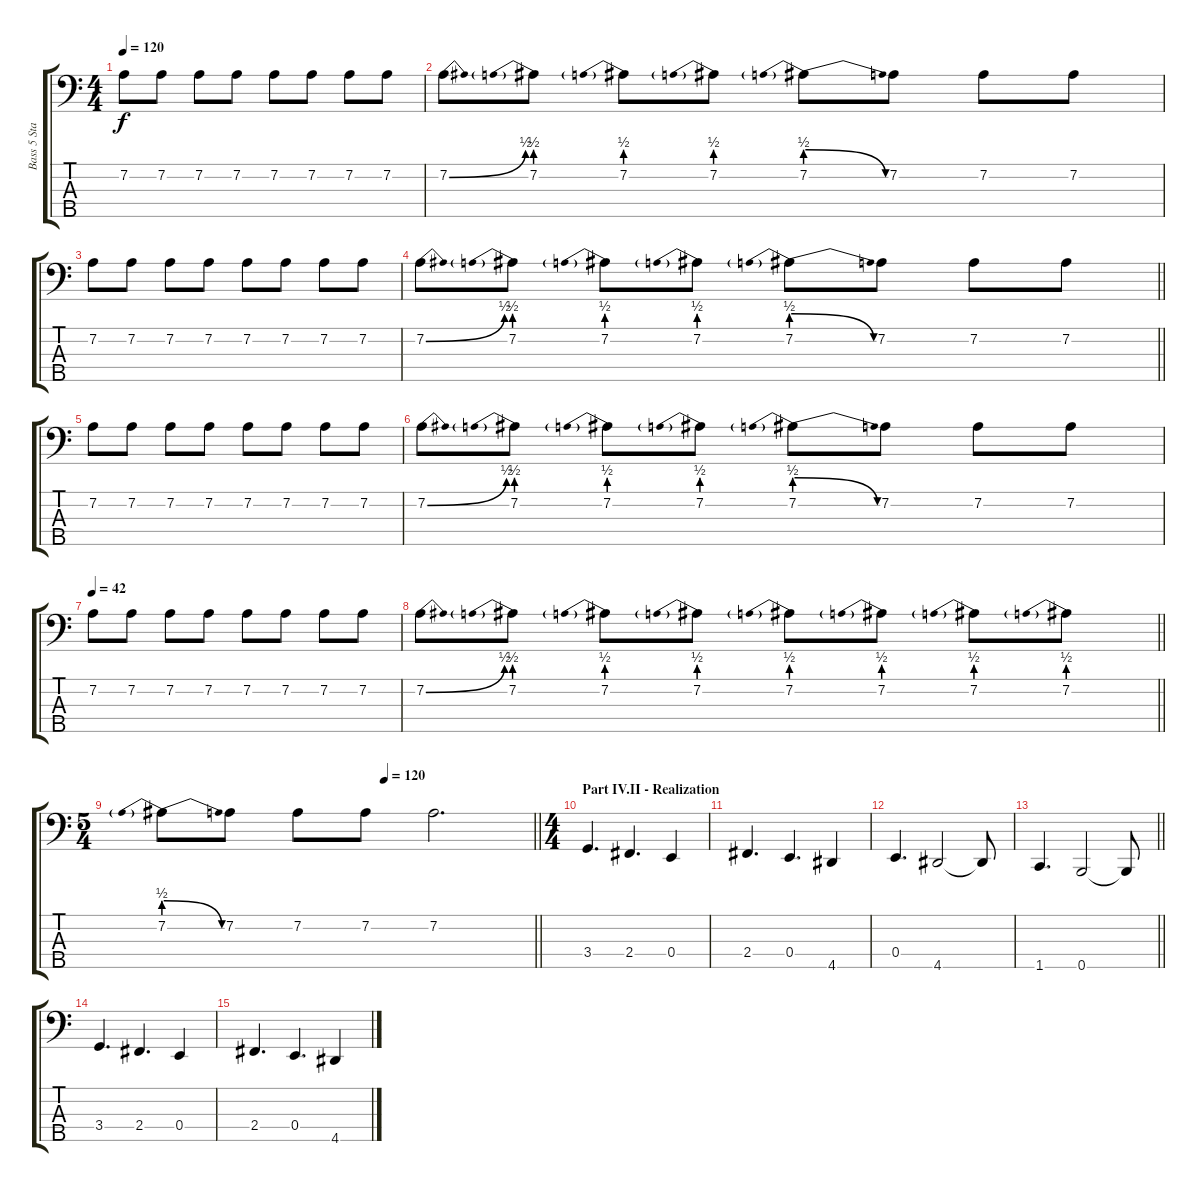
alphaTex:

\track ("Bass 5 Standard" "Bass 5 Sta") {instrument electricbassfinger}
\staff {score tabs}
\tuning (G2 D2 A1 E1 B0) {hide}
\ts (4 4)
\section ("" "")
\tempo 120
\clef f4
\ks c
7.2.8{dy f} 7.2.8 7.2.8 7.2.8 7.2.8 7.2.8 7.2.8 7.2.8 |
7.2{be (bend 0 0 60 2)}.8 7.2{be (prebend 0 2 60 2)}.8 7.2{be (prebend 0 2 60 2)}.8 7.2{be (prebend 0 2 60 2)}.8 7.2{be (prebendrelease 0 2 60 0)}.8 7.2.8 7.2.8 7.2.8 |
7.2.8 7.2.8 7.2.8 7.2.8 7.2.8 7.2.8 7.2.8 7.2.8 |
\barLineRight lightlight
7.2{be (bend 0 0 60 2)}.8 7.2{be (prebend 0 2 60 2)}.8 7.2{be (prebend 0 2 60 2)}.8 7.2{be (prebend 0 2 60 2)}.8 7.2{be (prebendrelease 0 2 60 0)}.8 7.2.8 7.2.8 7.2.8 |
7.2.8 7.2.8 7.2.8 7.2.8 7.2.8 7.2.8 7.2.8 7.2.8 |
7.2{be (bend 0 0 60 2)}.8 7.2{be (prebend 0 2 60 2)}.8 7.2{be (prebend 0 2 60 2)}.8 7.2{be (prebend 0 2 60 2)}.8 7.2{be (prebendrelease 0 2 60 0)}.8 7.2.8 7.2.8 7.2.8 |
\tempo 42
7.2.8 7.2.8 7.2.8 7.2.8 7.2.8 7.2.8 7.2.8 7.2.8 |
\barLineRight lightlight
7.2{be (bend 0 0 60 2)}.8 7.2{be (prebend 0 2 60 2)}.8 7.2{be (prebend 0 2 60 2)}.8 7.2{be (prebend 0 2 60 2)}.8 7.2{be (prebend 0 2 60 2)}.8 7.2{be (prebend 0 2 60 2)}.8 7.2{be (prebend 0 2 60 2)}.8 7.2{be (prebend 0 2 60 2)}.8 |
\ts (5 4)
\tempo (120 0.6)
\barLineRight lightlight
7.2{be (prebendrelease 0 2 60 0)}.8 7.2.8 7.2.8 7.2.8 7.2.2{d} |
\ts (4 4)
\section ("" "Part IV.II - Realization")
3.4.4{d} 2.4.4{d} 0.4.4 |
2.4.4{d} 0.4.4{d} 4.5.4 |
0.4.4{d} 4.5.2 4.5{t}.8 |
\barLineRight lightlight
1.5.4{d} 0.5.2 0.5{t}.8 |
3.4.4{d} 2.4.4{d} 0.4.4 |
2.4.4{d} 0.4.4{d} 4.5.4
